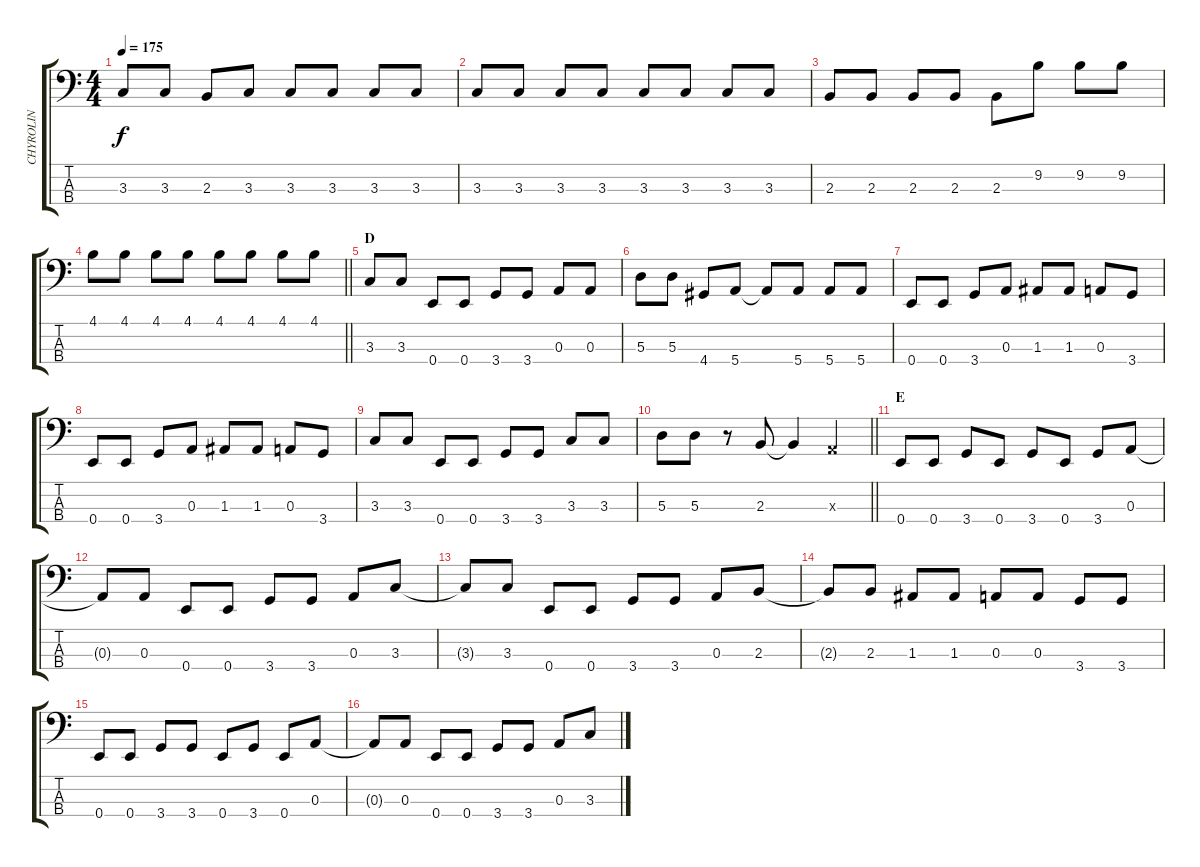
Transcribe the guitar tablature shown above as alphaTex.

\track ("CHYROLIN" "CHYROLIN") {instrument electricbasspick}
\staff {score tabs}
\tuning (G2 D2 A1 E1) {hide}
\ts (4 4)
\tempo 175
\clef f4
\ks c
3.3.8{dy f} 3.3.8 2.3.8 3.3.8 3.3.8 3.3.8 3.3.8 3.3.8 |
3.3.8 3.3.8 3.3.8 3.3.8 3.3.8 3.3.8 3.3.8 3.3.8 |
2.3.8 2.3.8 2.3.8 2.3.8 2.3.8 9.2.8 9.2.8 9.2.8 |
\barLineRight lightlight
4.1.8 4.1.8 4.1.8 4.1.8 4.1.8 4.1.8 4.1.8 4.1.8 |
\section ("" "D")
3.3.8 3.3.8 0.4.8 0.4.8 3.4.8 3.4.8 0.3.8 0.3.8 |
5.3.8 5.3.8 4.4.8 5.4.8 5.4{t}.8 5.4.8 5.4.8 5.4.8 |
0.4.8 0.4.8 3.4.8 0.3.8 1.3.8 1.3.8 0.3.8 3.4.8 |
0.4.8 0.4.8 3.4.8 0.3.8 1.3.8 1.3.8 0.3.8 3.4.8 |
3.3.8 3.3.8 0.4.8 0.4.8 3.4.8 3.4.8 3.3.8 3.3.8 |
\barLineRight lightlight
5.3.8 5.3.8 r.8 2.3.8 2.3{t}.4 0.3{x}.4 |
\section ("" "E")
0.4.8 0.4.8 3.4.8 0.4.8 3.4.8 0.4.8 3.4.8 0.3.8 |
0.3{t}.8 0.3.8 0.4.8 0.4.8 3.4.8 3.4.8 0.3.8 3.3.8 |
3.3{t}.8 3.3.8 0.4.8 0.4.8 3.4.8 3.4.8 0.3.8 2.3.8 |
2.3{t}.8 2.3.8 1.3.8 1.3.8 0.3.8 0.3.8 3.4.8 3.4.8 |
0.4.8 0.4.8 3.4.8 3.4.8 0.4.8 3.4.8 0.4.8 0.3.8 |
0.3{t}.8 0.3.8 0.4.8 0.4.8 3.4.8 3.4.8 0.3.8 3.3.8
